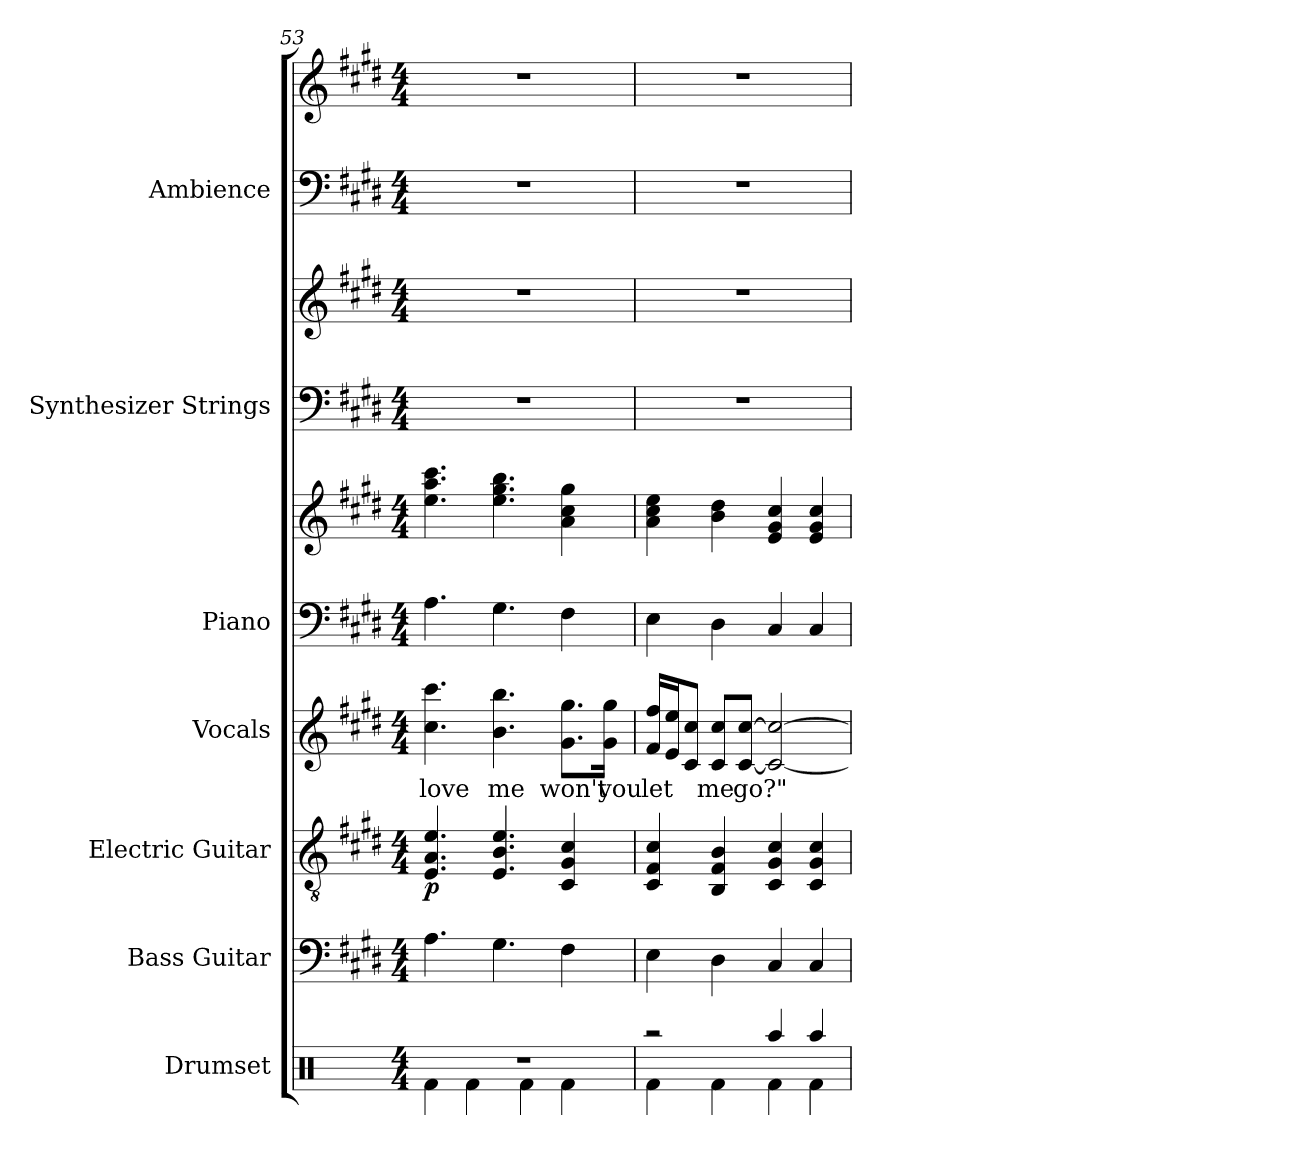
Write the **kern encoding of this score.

**kern	**kern	**kern	**dynam	**kern	**text	**kern	**kern	**kern	**kern	**kern	**kern
*part7	*part6	*part5	*part5	*part4	*part4	*part3	*part3	*part2	*part2	*part1	*part1
*staff10	*staff9	*staff8	*staff8	*staff7	*staff7	*staff6	*staff5	*staff4	*staff3	*staff2	*staff1
*I"Drumset	*I"Bass Guitar	*I"Electric Guitar	*	*I"Vocals	*	*I"Piano	*	*I"Synthesizer Strings	*	*I"Ambience	*
*I'D. Set	*I'B. Guit.	*I'E. Guit.	*	*I'Voc.	*	*I'Pno.	*	*I'Syn. Str.	*	*I'Amb.	*
*clefX	*clefF4	*clefGv2	*	*clefG2	*	*clefF4	*clefG2	*clefF4	*clefG2	*clefF4	*clefG2
*	*ITrd7c12	*	*	*	*	*	*	*	*	*	*
*k[]	*k[f#c#g#d#]	*k[f#c#g#d#]	*	*k[f#c#g#d#]	*	*k[f#c#g#d#]	*k[f#c#g#d#]	*k[f#c#g#d#]	*k[f#c#g#d#]	*k[f#c#g#d#]	*k[f#c#g#d#]
*M4/4	*M4/4	*M4/4	*	*M4/4	*	*M4/4	*M4/4	*M4/4	*M4/4	*M4/4	*M4/4
=53	=53	=53	=53	=53	=53	=53	=53	=53	=53	=53	=53
*^	*	*	*	*	*	*	*	*	*	*	*
!	!	!	!	!LO:DY:b	!	!LO:LY:b	!	!	!	!	!	!
1r	4Rf\	4.AA\	4.E/ 4.A/ 4.e/	p	4.cc#\ 4.ccc#\	love	4.A\	4.ee\ 4.aa\ 4.ccc#\	1r	1r	1r	1r
.	4Rf\	.	.	.	.	.	.	.	.	.	.	.
!	!	!	!	!	!	!LO:LY:b	!	!	!	!	!	!
.	.	4.GG#\	4.E/ 4.B/ 4.e/	.	4.b\ 4.bb\	me	4.G#\	4.ee\ 4.gg#\ 4.bb\	.	.	.	.
.	4Rf\	.	.	.	.	.	.	.	.	.	.	.
!	!	!	!	!	!	!LO:LY:b	!	!	!	!	!	!
.	4Rf\	4FF#\	4C#/ 4G#/ 4c#/	.	8.g#\ 8.gg#\L	won't	4F#\	4a\ 4cc#\ 4gg#\	.	.	.	.
!	!	!	!	!	!	!LO:LY:b	!	!	!	!	!	!
.	.	.	.	.	16g#\ 16gg#\Jk	you	.	.	.	.	.	.
=54	=54	=54	=54	=54	=54	=54	=54	=54	=54	=54	=54	=54
!	!	!	!	!	!	!LO:LY:b	!	!	!	!	!	!
2r	4Rf\	4EE\	4C#/ 4F#/ 4c#/	.	16f#/ 16ff#/LL	let	4E\	4a\ 4cc#\ 4ee\	1r	1r	1r	1r
.	.	.	.	.	16e/ 16ee/J	.	.	.	.	.	.	.
.	.	.	.	.	8c#/ 8cc#/J	.	.	.	.	.	.	.
!	!	!	!	!	!	!LO:LY:b	!	!	!	!	!	!
.	4Rf\	4DD#\	4BB/ 4F#/ 4B/	.	8c#/ 8cc#/L	me	4D#\	4b\ 4dd#\	.	.	.	.
!	!	!	!	!	!	!LO:LY:b	!	!	!	!	!	!
.	.	.	.	.	[8c#/ [8cc#/J	go?"	.	.	.	.	.	.
4Raa/	4Rf\	4CC#/	4C#/ 4G#/ 4c#/	.	2c#/_ 2cc#/_	.	4C#/	4e/ 4g#/ 4cc#/	.	.	.	.
4Raa/	4Rf\	4CC#/	4C#/ 4G#/ 4c#/	.	.	.	4C#/	4e/ 4g#/ 4cc#/	.	.	.	.
*v	*v	*	*	*	*	*	*	*	*	*	*	*
=	=	=	=	=	=	=	=	=	=	=	=
*-	*-	*-	*-	*-	*-	*-	*-	*-	*-	*-	*-
